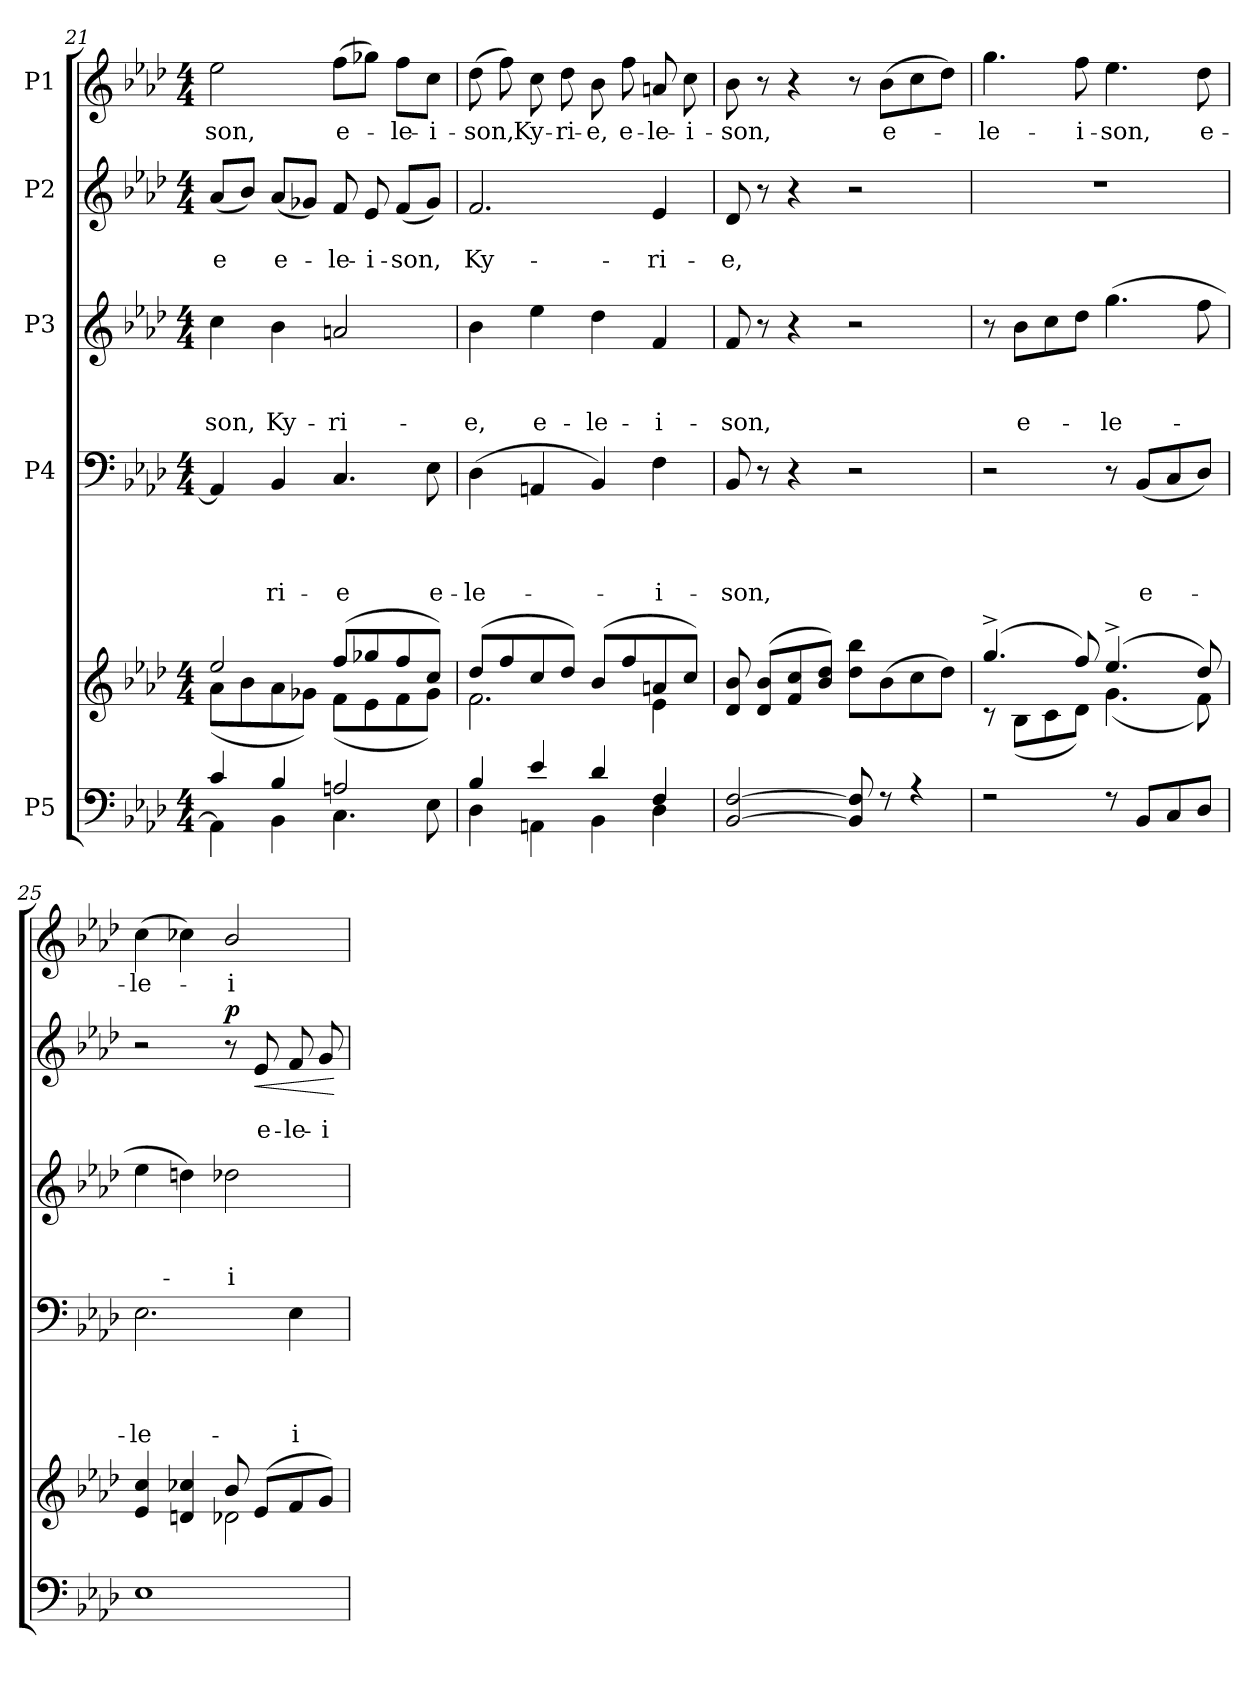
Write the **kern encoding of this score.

**kern	**kern	**kern	**text	**text	**text	**text	**kern	**text	**text	**text	**kern	**text	**text	**dynam	**kern	**text
*part5	*part5	*part4	*part4	*part4	*part4	*part4	*part3	*part3	*part3	*part3	*part2	*part2	*part2	*part2	*part1	*part1
*staff6	*staff5	*staff4	*staff4	*staff4	*staff4	*staff4	*staff3	*staff3	*staff3	*staff3	*staff2	*staff2	*staff2	*staff2	*staff1	*staff1
*I"P5	*	*I"P4	*	*	*	*	*I"P3	*	*	*	*I"P2	*	*	*	*I"P1	*
*clefF4	*clefG2	*clefF4	*	*	*	*	*clefG2	*	*	*	*clefG2	*	*	*	*clefG2	*
*	*	*	*	*	*	*	*ITrd7c12	*	*	*	*	*	*	*	*	*
*k[b-e-a-d-]	*k[b-e-a-d-]	*k[b-e-a-d-]	*	*	*	*	*k[b-e-a-d-]	*	*	*	*k[b-e-a-d-]	*	*	*	*k[b-e-a-d-]	*
*A-:	*A-:	*A-:	*	*	*	*	*A-:	*	*	*	*A-:	*	*	*	*A-:	*
*M4/4	*M4/4	*M4/4	*	*	*	*	*M4/4	*	*	*	*M4/4	*	*	*	*M4/4	*
=21	=21	=21	=21	=21	=21	=21	=21	=21	=21	=21	=21	=21	=21	=21	=21	=21
*^	*^	*	*	*	*	*	*	*	*	*	*	*	*	*	*	*
!	!	!	!	!	!	!	!	!	!	!	!	!LO:LY:b	!	!	!LO:LY:b	!	!	!LO:LY:b
4c/	4AA-\]	2ee-/	(<8a-\L	4AA-/]	.	.	.	.	4c\	.	.	-son,	(<8a-/L	.	-e	.	2ee-\	-son,
.	.	.	8b-\	.	.	.	.	.	.	.	.	.	8b-/J)	.	.	.	.	.
!	!	!	!	!	!	!	!	!LO:LY:b	!	!	!	!LO:LY:b	!	!	!LO:LY:b	!	!	!
4B-/	4BB-\	.	8a-\	4BB-/	.	.	.	-ri-	4B-\	.	.	Ky-	(<8a-/L	.	e-	.	.	.
.	.	.	8g-X\J)	.	.	.	.	.	.	.	.	.	8g-X/J)	.	.	.	.	.
!	!	!	!	!	!	!	!	!LO:LY:b	!	!	!	!LO:LY:b	!	!	!LO:LY:b	!	!	!LO:LY:b
2An/	4.C\	(>8ff/L	(<8f\L	4.C/	.	.	.	-e	2An/	.	.	-ri-	8f/	.	-le-	.	(>8ff\L	e-
!	!	!	!	!	!	!	!	!	!	!	!	!	!	!	!LO:LY:b	!	!	!
.	.	8gg-X/	8e-\	.	.	.	.	.	.	.	.	.	8e-/	.	-i-	.	8gg-X\J)	.
!	!	!	!	!	!	!	!	!	!	!	!	!	!	!	!LO:LY:b	!	!	!LO:LY:b
.	.	8ff/	8f\	.	.	.	.	.	.	.	.	.	(<8f/L	.	-son,	.	8ff\L	-le-
!	!	!	!	!	!	!	!	!LO:LY:b	!	!	!	!	!	!	!	!	!	!LO:LY:b
.	8E-\	8cc/J)	8g-\J)	8E-\	.	.	.	e-	.	.	.	.	8g-/J)	.	.	.	8cc\J	-i-
!!LO:PB:g=z
=22	=22	=22	=22	=22	=22	=22	=22	=22	=22	=22	=22	=22	=22	=22	=22	=22	=22	=22
!	!	!	!	!	!	!	!	!LO:LY:b	!	!	!	!LO:LY:b	!	!	!LO:LY:b	!	!	!LO:LY:b
4B-/	4D-\	(>8dd-/L	2.f\	(>4D-\	.	.	.	-le-	4B-\	.	.	-e,	2.f/	.	Ky-	.	(>8dd-\	-son,
.	.	8ff/	.	.	.	.	.	.	.	.	.	.	.	.	.	.	8ff\)	.
!	!	!	!	!	!	!	!	!	!	!	!	!LO:LY:b	!	!	!	!	!	!LO:LY:b
4e-/	4AAn\	8cc/	.	4AAn/	.	.	.	.	4e-\	.	.	e-	.	.	.	.	8cc\	Ky-
!	!	!	!	!	!	!	!	!	!	!	!	!	!	!	!	!	!	!LO:LY:b
.	.	8dd-/J)	.	.	.	.	.	.	.	.	.	.	.	.	.	.	8dd-\	-ri-
!	!	!	!	!	!	!	!	!	!	!	!	!LO:LY:b	!	!	!	!	!	!LO:LY:b
4d-/	4BB-\	(>8b-/L	.	4BB-/)	.	.	.	.	4d-\	.	.	-le-	.	.	.	.	8b-\	-e,
!	!	!	!	!	!	!	!	!	!	!	!	!	!	!	!	!	!	!LO:LY:b
.	.	8ff/	.	.	.	.	.	.	.	.	.	.	.	.	.	.	8ff\	e-
!	!	!	!	!	!	!	!	!LO:LY:b	!	!	!	!LO:LY:b	!	!	!LO:LY:b	!	!	!LO:LY:b
4F/	4D-\	8an/	4e-\	4F\	.	.	.	-i-	4F/	.	.	-i-	4e-/	.	-ri-	.	8an/	-le-
!	!	!	!	!	!	!	!	!	!	!	!	!	!	!	!	!	!	!LO:LY:b
.	.	8cc/J)	.	.	.	.	.	.	.	.	.	.	.	.	.	.	8cc\	-i-
=23	=23	=23	=23	=23	=23	=23	=23	=23	=23	=23	=23	=23	=23	=23	=23	=23	=23	=23
!	!	!	!	!	!	!	!	!LO:LY:b	!	!	!	!LO:LY:b	!	!	!LO:LY:b	!	!	!LO:LY:b
[<2BB-/ [>2F/	1ryy	8d-/ 8b-/	1ryy	8BB-/	.	.	.	-son,	8F/	.	.	-son,	8d-/	.	-e,	.	8b-\	-son,
.	.	(<8d-/ 8b-/L	.	8r	.	.	.	.	8r	.	.	.	8r	.	.	.	8r	.
.	.	8f/ 8cc/	.	4r	.	.	.	.	4r	.	.	.	4r	.	.	.	4r	.
.	.	8b-/ 8dd-/J)	.	.	.	.	.	.	.	.	.	.	.	.	.	.	.	.
8BB-/] 8F/]	.	8dd-\ 8bb-\L	.	2r	.	.	.	.	2r	.	.	.	2r	.	.	.	8r	.
!	!	!	!	!	!	!	!	!	!	!	!	!	!	!	!	!	!	!LO:LY:b
8r	.	(>8b-\	.	.	.	.	.	.	.	.	.	.	.	.	.	.	(>8b-\L	e-
4r	.	8cc\	.	.	.	.	.	.	.	.	.	.	.	.	.	.	8cc\	.
.	.	8dd-\J)	.	.	.	.	.	.	.	.	.	.	.	.	.	.	8dd-\J)	.
=24	=24	=24	=24	=24	=24	=24	=24	=24	=24	=24	=24	=24	=24	=24	=24	=24	=24	=24
!	!	!	!	!	!	!	!	!	!	!	!	!	!	!	!	!	!	!LO:LY:b
2r	1ryy	(>4.gg^>/	8rc	2r	.	.	.	.	8r	.	.	.	1r	.	.	.	4.gg\	-le-
!	!	!	!	!	!	!	!	!	!	!	!	!LO:LY:b	!	!	!	!	!	!
.	.	.	(<8B-\L	.	.	.	.	.	8B-\L	.	.	e-	.	.	.	.	.	.
.	.	.	8c\	.	.	.	.	.	8c\	.	.	.	.	.	.	.	.	.
!	!	!	!	!	!	!	!	!	!	!	!	!	!	!	!	!	!	!LO:LY:b
.	.	8ff/)	8d-\J)	.	.	.	.	.	8d-\J	.	.	.	.	.	.	.	8ff\	-i-
!	!	!	!	!	!	!	!	!	!	!	!	!LO:LY:b	!	!	!	!	!	!LO:LY:b
8r	.	(>4.ee-^>/	(<4.g\	8r	.	.	.	.	(>4.g\	.	.	-le-	.	.	.	.	4.ee-\	-son,
!	!	!	!	!	!	!	!	!LO:LY:b	!	!	!	!	!	!	!	!	!	!
8BB-/L	.	.	.	(<8BB-/L	.	.	.	e-	.	.	.	.	.	.	.	.	.	.
8C/	.	.	.	8C/	.	.	.	.	.	.	.	.	.	.	.	.	.	.
!	!	!	!	!	!	!	!	!	!	!	!	!	!	!	!	!	!	!LO:LY:b
8D-/J	.	8dd-/)	8f\)	8D-/J)	.	.	.	.	8f\	.	.	.	.	.	.	.	8dd-\	e-
=25	=25	=25	=25	=25	=25	=25	=25	=25	=25	=25	=25	=25	=25	=25	=25	=25	=25	=25
!	!	!	!	!	!	!	!	!LO:LY:b	!	!	!	!	!	!	!	!	!	!LO:LY:b
1E-	1ryy	4e-/ 4cc/	2ryy	2.E-\	.	.	.	-le-	4e-\	.	.	.	2r	.	.	.	(>4cc\	-le-
.	.	4dn/ 4cc-X/	.	.	.	.	.	.	4dn\)	.	.	.	.	.	.	.	4cc-X\)	.
!	!	!	!	!	!	!	!	!	!	!	!	!LO:LY:b	!	!	!	!LO:DY:a	!	!LO:LY:b
.	.	8b-/	2d-X\	.	.	.	.	.	2d-X\	.	.	-i-	8r	.	.	p	2b-/	-i-
!	!	!	!	!	!	!	!	!	!	!	!	!	!	!	!LO:LY:b	!LO:HP:b	!	!
.	.	(>8e-/L	.	.	.	.	.	.	.	.	.	.	8e-/	.	e-	<	.	.
!	!	!	!	!	!	!	!	!LO:LY:b	!	!	!	!	!	!	!LO:LY:b	!	!	!
.	.	8f/	.	4E-\	.	.	.	-i-	.	.	.	.	8f/	.	-le-	.	.	.
!	!	!	!	!	!	!	!	!	!	!	!	!	!	!	!LO:LY:b	!	!	!
.	.	8g/J)	.	.	.	.	.	.	.	.	.	.	8g/	.	-i-	.	.	.
*v	*v	*	*	*	*	*	*	*	*	*	*	*	*	*	*	*	*	*
*	*v	*v	*	*	*	*	*	*	*	*	*	*	*	*	*	*	*
.	.	.	.	.	.	.	.	.	.	.	.	.	.	[	.	.
=	=	=	=	=	=	=	=	=	=	=	=	=	=	=	=	=
*-	*-	*-	*-	*-	*-	*-	*-	*-	*-	*-	*-	*-	*-	*-	*-	*-
